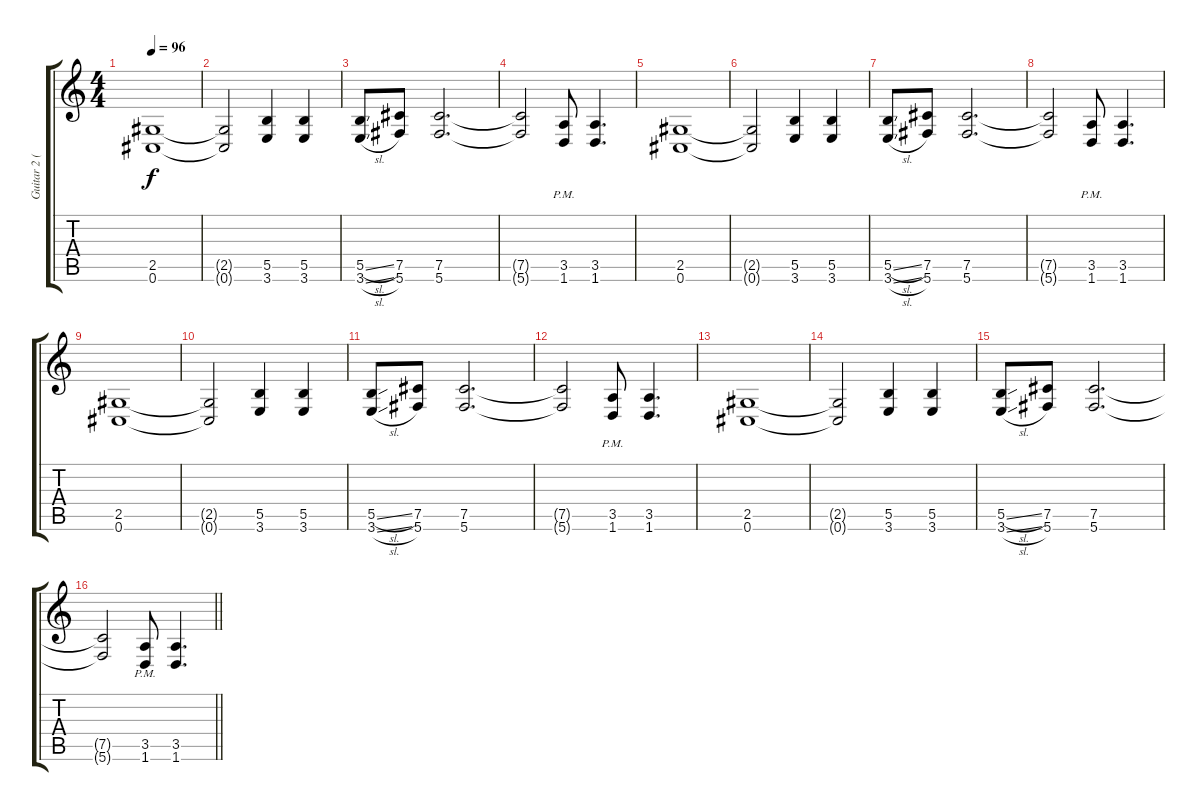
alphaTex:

\track ("Guitar 2 (Distortion)" "Guitar 2 (") {instrument distortionguitar}
\staff {score tabs}
\tuning (Db4 Ab3 E3 B2 Gb2 Db2) {hide}
\ts (4 4)
\tempo 96
\clef g2
\ks c
(2.5 0.6).1{dy f} |
(2.5{t} 0.6{t}).2 (5.5 3.6).4 (5.5 3.6).4 |
(5.5{sl} 3.6{sl}).8 (7.5 5.6).8 (7.5 5.6).2{d} |
(7.5{t} 5.6{t}).2 (3.5{pm} 1.6{pm}).8 (3.5 1.6).4{d} |
(2.5 0.6).1 |
(2.5{t} 0.6{t}).2 (5.5 3.6).4 (5.5 3.6).4 |
(5.5{sl} 3.6{sl}).8 (7.5 5.6).8 (7.5 5.6).2{d} |
(7.5{t} 5.6{t}).2 (3.5{pm} 1.6{pm}).8 (3.5 1.6).4{d} |
(2.5 0.6).1 |
(2.5{t} 0.6{t}).2 (5.5 3.6).4 (5.5 3.6).4 |
(5.5{sl} 3.6{sl}).8 (7.5 5.6).8 (7.5 5.6).2{d} |
(7.5{t} 5.6{t}).2 (3.5{pm} 1.6{pm}).8 (3.5 1.6).4{d} |
(2.5 0.6).1 |
(2.5{t} 0.6{t}).2 (5.5 3.6).4 (5.5 3.6).4 |
(5.5{sl} 3.6{sl}).8 (7.5 5.6).8 (7.5 5.6).2{d} |
\barLineRight lightlight
(7.5{t} 5.6{t}).2 (3.5{pm} 1.6{pm}).8 (3.5 1.6).4{d}
